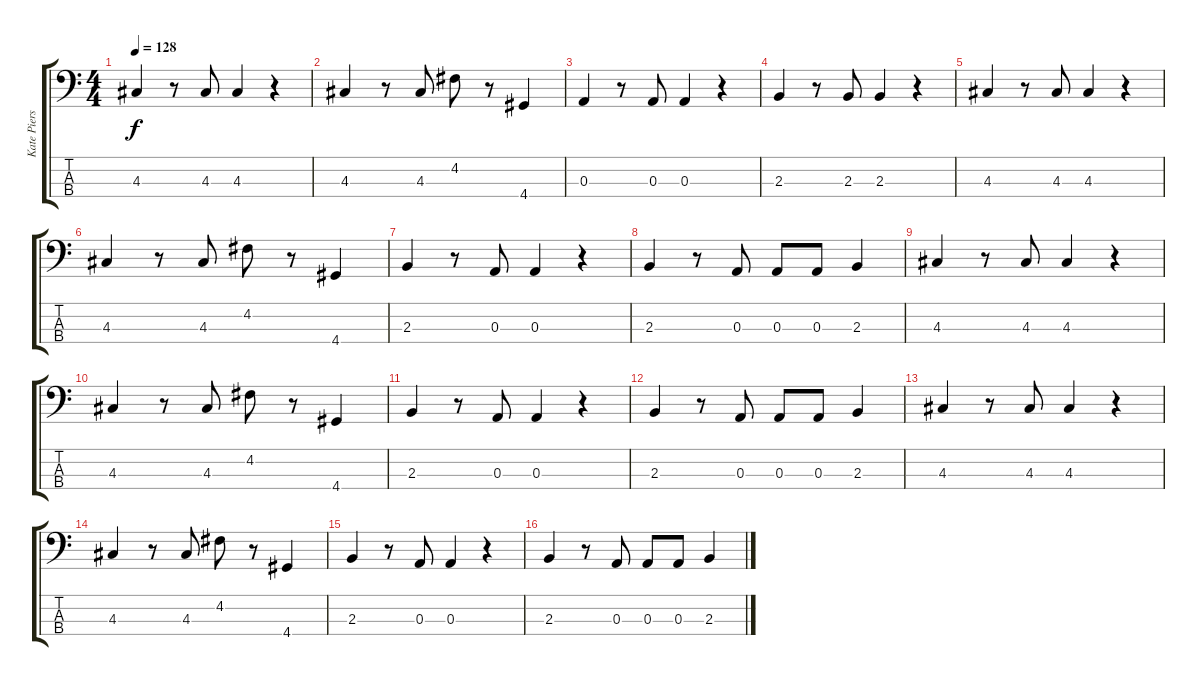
\track ("Kate Pierson (bass on keys)" "Kate Piers") {instrument acousticbass}
\staff {score tabs}
\tuning (G2 D2 A1 E1) {hide}
\ts (4 4)
\tempo 128
\clef f4
\ks c
4.3.4{dy f} r.8 4.3.8 4.3.4 r.4 |
4.3.4 r.8 4.3.8 4.2.8 r.8 4.4.4 |
0.3.4 r.8 0.3.8 0.3.4 r.4 |
2.3.4 r.8 2.3.8 2.3.4 r.4 |
4.3.4 r.8 4.3.8 4.3.4 r.4 |
4.3.4 r.8 4.3.8 4.2.8 r.8 4.4.4 |
2.3.4 r.8 0.3.8 0.3.4 r.4 |
2.3.4 r.8 0.3.8 0.3.8 0.3.8 2.3.4 |
4.3.4 r.8 4.3.8 4.3.4 r.4 |
4.3.4 r.8 4.3.8 4.2.8 r.8 4.4.4 |
2.3.4 r.8 0.3.8 0.3.4 r.4 |
2.3.4 r.8 0.3.8 0.3.8 0.3.8 2.3.4 |
4.3.4 r.8 4.3.8 4.3.4 r.4 |
4.3.4 r.8 4.3.8 4.2.8 r.8 4.4.4 |
2.3.4 r.8 0.3.8 0.3.4 r.4 |
2.3.4 r.8 0.3.8 0.3.8 0.3.8 2.3.4
